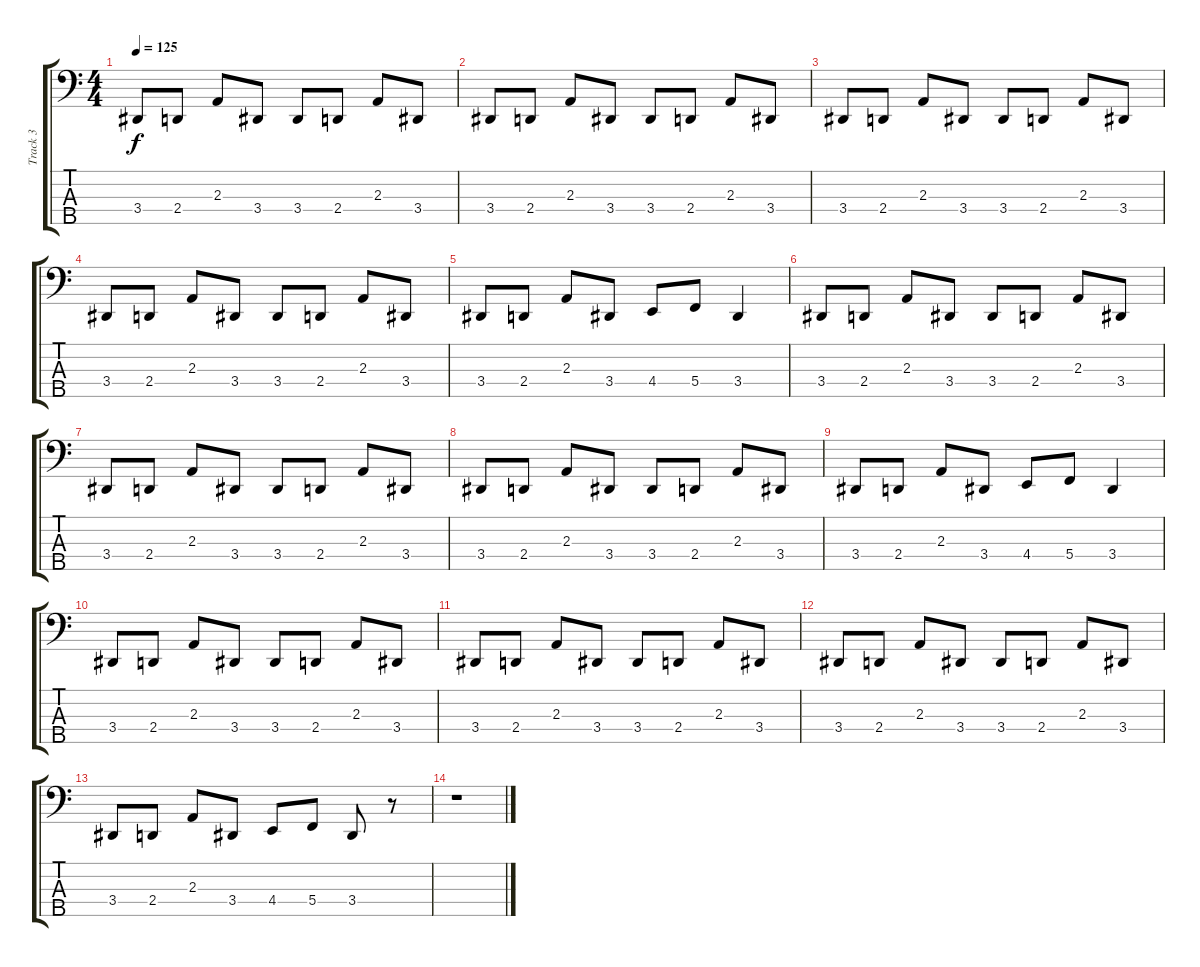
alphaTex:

\track ("Track 3" "Track 3") {instrument electricbassfinger}
\staff {score tabs}
\tuning (F2 C2 G1 C1 G0) {hide}
\ts (4 4)
\tempo 125
\clef f4
\ks c
3.4.8{dy f} 2.4.8 2.3.8 3.4.8 3.4.8 2.4.8 2.3.8 3.4.8 |
3.4.8 2.4.8 2.3.8 3.4.8 3.4.8 2.4.8 2.3.8 3.4.8 |
3.4.8 2.4.8 2.3.8 3.4.8 3.4.8 2.4.8 2.3.8 3.4.8 |
3.4.8 2.4.8 2.3.8 3.4.8 3.4.8 2.4.8 2.3.8 3.4.8 |
3.4.8 2.4.8 2.3.8 3.4.8 4.4.8 5.4.8 3.4.4 |
3.4.8 2.4.8 2.3.8 3.4.8 3.4.8 2.4.8 2.3.8 3.4.8 |
3.4.8 2.4.8 2.3.8 3.4.8 3.4.8 2.4.8 2.3.8 3.4.8 |
3.4.8 2.4.8 2.3.8 3.4.8 3.4.8 2.4.8 2.3.8 3.4.8 |
3.4.8 2.4.8 2.3.8 3.4.8 4.4.8 5.4.8 3.4.4 |
3.4.8 2.4.8 2.3.8 3.4.8 3.4.8 2.4.8 2.3.8 3.4.8 |
3.4.8 2.4.8 2.3.8 3.4.8 3.4.8 2.4.8 2.3.8 3.4.8 |
3.4.8 2.4.8 2.3.8 3.4.8 3.4.8 2.4.8 2.3.8 3.4.8 |
3.4.8 2.4.8 2.3.8 3.4.8 4.4.8 5.4.8 3.4.8 r.8 |
r.1
